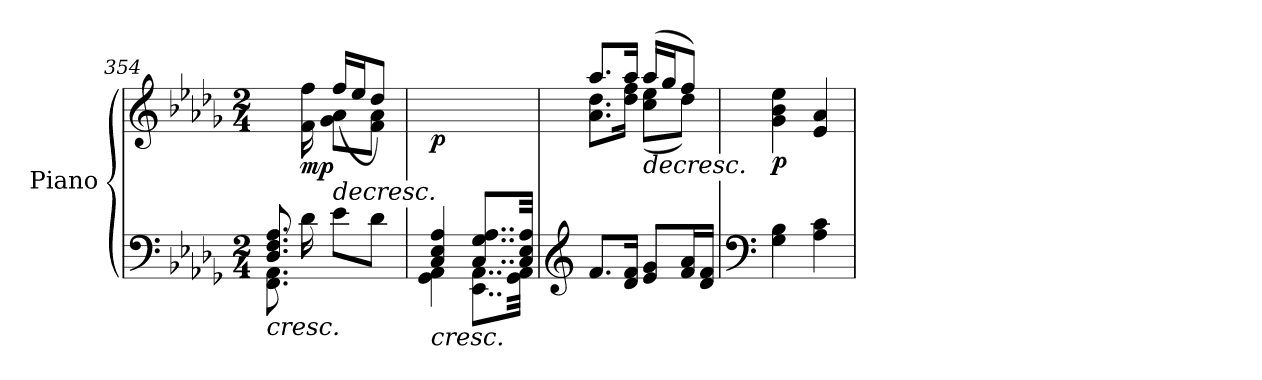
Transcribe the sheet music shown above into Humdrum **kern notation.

**kern	**kern	**dynam
*part1	*part1	*part1
*staff2	*staff1	*staff1/2
*I"Piano	*	*
*I'Pno.	*	*
*clefF4	*clefG2	*
*k[b-e-a-d-g-]	*k[b-e-a-d-g-]	*
*M2/4	*M2/4	*
*MM62	*MM62	*
=354	=354	=354
!	!	!LO:HP:b=2
*^	*^	*
8.D-/ 8.F/ 8.A-/	8.FF\ 8.AA-\	8.ryy	4ryy	<
!	!	!	!	!LO:DY:b
4ryy	16d-\	16f\ 16ff\	.	mp
!	!	!	!	!LO:HP:b
.	8e-\L	8g-\ 8a-\L	(>16ff/LL	>
.	.	.	16ee-/J	.
.	8d-\J	8f\ 8a-\J	8dd-/J)	.
16ryy	.	.	.	.
*v	*v	*	*	*
*	*v	*v	*
.	.	[
=355	=355	=355
*	*MM61	*
!	!	!LO:HP:b=2
*^	*	*
!	!	!	!LO:DY:n=1:b
4C/ 4E-/ 4A-/	4GG-\ 4AA-\	2ryy	< p
8..C/ 8..G-/ 8..A-/L	8..EE-\ 8..AA-\L	.	.
32C/ 32E-/ 32A-/Jkk	32GG-\ 32AA-\Jkk	.	.
*v	*v	*	*
.	.	]
=356	=356	=356
*clefG2	*	*
*	*MM60	*
*	*^	*
!	!	!	!LO:DY:b
8.f/L	8.aa-/L	8.a-\ 8.dd-\L	other-dynamics
16d-/ 16f/Jk	16aa-/Jk	16dd-\ 16ff\Jk	.
*	*MM56	*	*
!	!	!	!LO:HP:b
8e-/ 8g-/L	(16aa-/LL	(8cc\ 8ee-\L	>
.	16gg-/J	.	.
16f/ 16a-/L	8ff/J)	8dd-\J)	.
16d-/ 16f/JJ	.	.	.
*	*v	*v	*
.	.	[
=357	=357	=357
*clefF4	*	*
*	*MM46	*
!	!	!LO:DY:b
4G-\ 4B-\	4g-\ 4b-\ 4ee-\	p
*	*MM30	*
4A-\ 4c\	4e-/ 4a-/	.
.	.	]
=	=	=
*-	*-	*-
